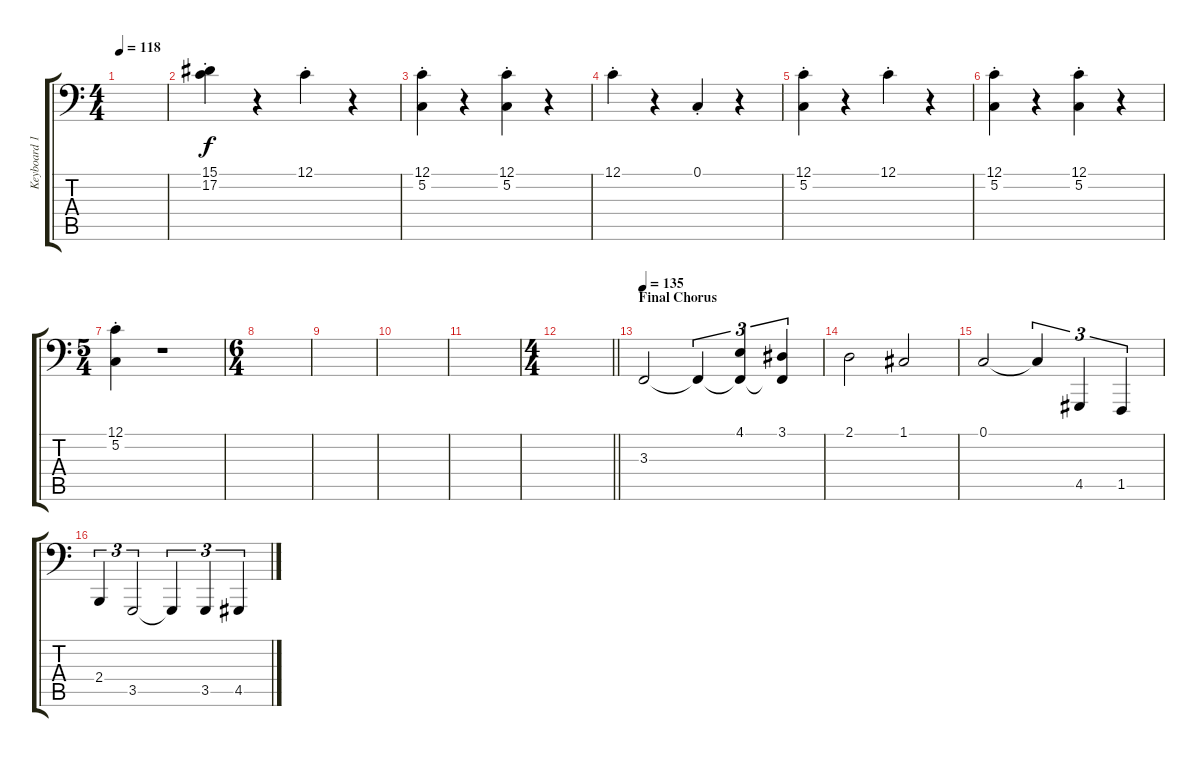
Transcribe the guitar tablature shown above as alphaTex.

\track ("Keyboard 1 LH" "Keyboard 1") {instrument brightacousticpiano}
\staff {score tabs}
\tuning (C3 G2 D2 A1 E1 B0) {hide}
\ts (4 4)
\tempo 118
\clef f4
\ks c
|
(15.1{st} 17.2{st}).4{volume 8 instrument kalimba} r.4 12.1{st}.4 r.4 |
(12.1{st} 5.2{st}).4 r.4 (12.1{st} 5.2{st}).4 r.4 |
12.1{st}.4 r.4 0.1{st}.4 r.4 |
(12.1{st} 5.2{st}).4 r.4 12.1{st}.4 r.4 |
(12.1{st} 5.2{st}).4 r.4 (12.1{st} 5.2{st}).4 r.4 |
\ts (5 4)
(12.1{st} 5.2{st}).4 r.1 |
\ts (6 4)
|
|
|
|
\ts (4 4)
\barLineRight lightlight
|
\section ("" "Final Chorus")
\tempo 135
3.3.2{volume 16 instrument brightacousticpiano} 3.3{t}.4{tu (3 2)} (4.1 3.3{t}).4{tu (3 2)} (3.1 3.3{t}).4{tu (3 2)} |
2.1.2 1.1.2 |
0.1.2 0.1{t}.4{tu (3 2)} 4.5.4{tu (3 2)} 1.5.4{tu (3 2)} |
2.4.4{tu (3 2)} 3.5.2{tu (3 2)} 3.5{t}.4{tu (3 2)} 3.5.4{tu (3 2)} 4.5.4{tu (3 2)}
